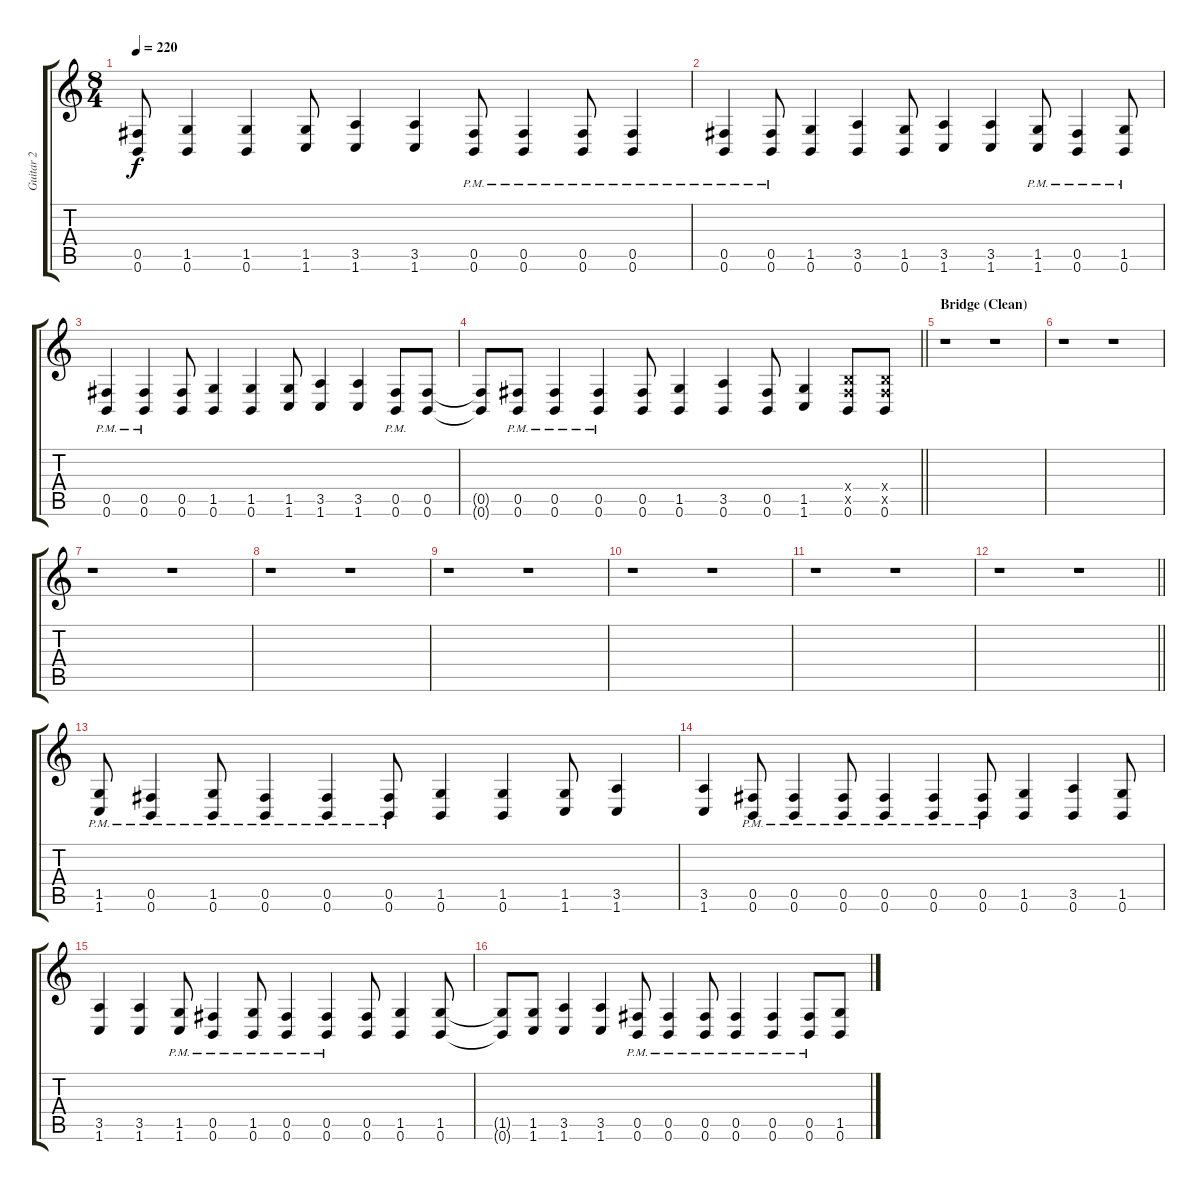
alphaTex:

\track ("Guitar 2" "Guitar 2") {instrument overdrivenguitar}
\staff {score tabs}
\tuning (Db4 Ab3 E3 B2 Gb2 B1) {hide}
\ts (8 4)
\tempo 220
\clef g2
\ks c
(0.5 0.6).8{dy f} (1.5 0.6).4 (1.5 0.6).4 (1.5 1.6).8 (3.5 1.6).4 (3.5 1.6).4 (0.5{pm} 0.6).8 (0.5{pm} 0.6).4 (0.5{pm} 0.6).8 (0.5{pm} 0.6).4 |
(0.5{pm} 0.6).4 (0.5{pm} 0.6).8 (1.5 0.6).4 (3.5 0.6).4 (1.5 0.6).8 (3.5 1.6).4 (3.5 1.6).4 (1.5{pm} 1.6).8 (0.5{pm} 0.6).4 (1.5{pm} 0.6).8 |
(0.5{pm} 0.6).4 (0.5{pm} 0.6).4 (0.5 0.6).8 (1.5 0.6).4 (1.5 0.6).4 (1.5 1.6).8 (3.5 1.6).4 (3.5 1.6).4 (0.5{pm} 0.6).8 (0.5 0.6).8 |
\barLineRight lightlight
(0.5{t} 0.6{t}).8 (0.5{pm} 0.6).8 (0.5{pm} 0.6).4 (0.5{pm} 0.6).4 (0.5 0.6).8 (1.5 0.6).4 (3.5 0.6).4 (0.5 0.6).8 (1.5 1.6).4 (0.4{x} 0.5{x} 0.6).8 (0.4{x} 0.5{x} 0.6).8 |
\section ("" "Bridge (Clean)")
r.1 r.1 |
r.1 r.1 |
r.1 r.1 |
r.1 r.1 |
r.1 r.1 |
r.1 r.1 |
r.1 r.1 |
\barLineRight lightlight
r.1 r.1 |
(1.5{pm} 1.6).8{volume 13 balance 13 instrument overdrivenguitar} (0.5{pm} 0.6).4 (1.5{pm} 0.6).8 (0.5{pm} 0.6).4 (0.5{pm} 0.6).4 (0.5{pm} 0.6).8 (1.5 0.6).4 (1.5 0.6).4 (1.5 1.6).8 (3.5 1.6).4 |
(3.5 1.6).4 (0.5{pm} 0.6).8 (0.5{pm} 0.6).4 (0.5{pm} 0.6).8 (0.5{pm} 0.6).4 (0.5{pm} 0.6).4 (0.5{pm} 0.6).8 (1.5 0.6).4 (3.5 0.6).4 (1.5 0.6).8 |
(3.5 1.6).4 (3.5 1.6).4 (1.5{pm} 1.6).8 (0.5{pm} 0.6).4 (1.5{pm} 0.6).8 (0.5{pm} 0.6).4 (0.5{pm} 0.6).4 (0.5 0.6).8 (1.5 0.6).4 (1.5 0.6).8 |
(1.5{t} 0.6{t}).8 (1.5 1.6).8 (3.5 1.6).4 (3.5 1.6).4 (0.5{pm} 0.6).8 (0.5{pm} 0.6).4 (0.5{pm} 0.6).8 (0.5{pm} 0.6).4 (0.5{pm} 0.6).4 (0.5{pm} 0.6).8 (1.5 0.6).8
